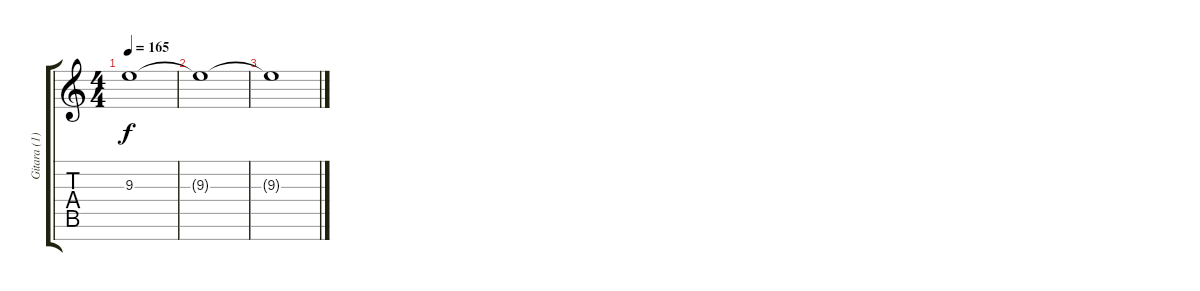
\track ("Gitara (1)" "Gitara (1)") {instrument electricguitarjazz}
\staff {score tabs}
\tuning (E4 B3 G3 D3 A2 E2 B1) {hide}
\ts (4 4)
\tempo 165
\clef g2
\ks c
9.3.1{dy f volume 0} |
9.3{t}.1 |
9.3{t}.1
